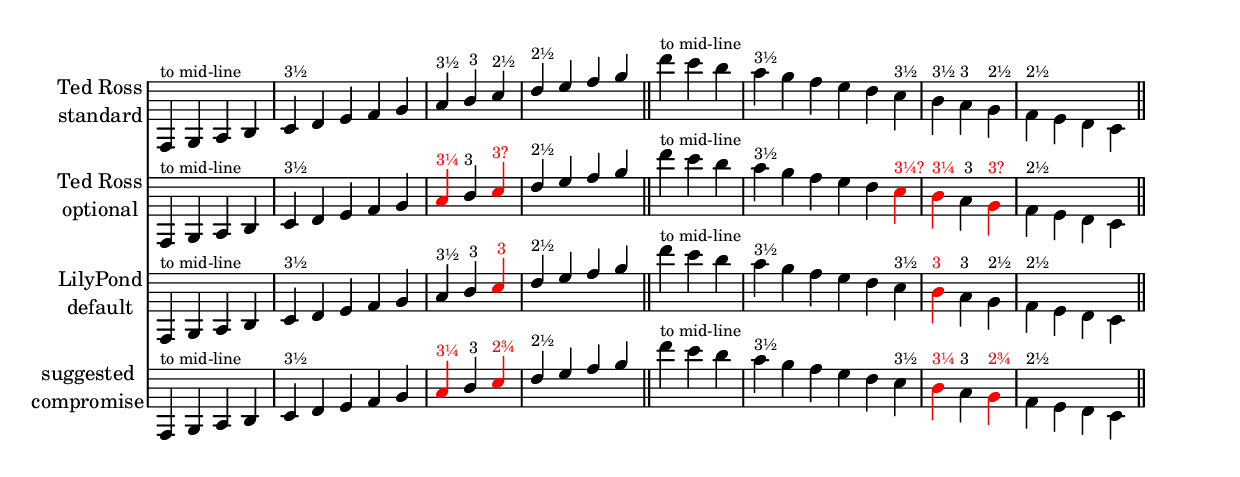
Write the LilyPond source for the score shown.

\version "2.13.18"

#(set-global-staff-size 18)

makeRed = {
  \once \override Staff.TextScript #'color = #red
  \once \override Staff.NoteHead #'color = #red
  \once \override Staff.Stem #'color = #red
}

\layout {
  \context {
    \Score
    \override TimeSignature #'stencil = ##f
    \override Clef #'stencil = ##f
    \override TextScript #'font-size = #-2
  }
}

global = {
  \stemUp
  \time 4/4 s4*4
  \time 5/4 s4*5
  \time 3/4 s4*3
  \time 4/4 s4*4 \bar "||"

  \stemDown
  \time 3/4 s4*3
  \time 6/4 s4*6
  \time 3/4 s4*3
  \time 4/4 s4*4 \bar "||"
}

standard = \relative f {
  f4^"to mid-line" g a b
  c^"3½" d e f g
  a^"3½" b^" 3" \once \override Stem #'length = #5 c^"2½"
  d^"2½" e f g

  d'^"to mid-line" c b
  a^"3½" g f e d \once \override Stem #'length = #7 c^"3½"
  \once \override Stem #'length = #7 b^"3½" a^"3" g^"2½"
  f^"2½" e d c
}

optional = \relative f {
  f4^"to mid-line" g a b
  c^"3½" d e f g
  \once \override Staff.Stem #'length = #6.5 \makeRed a^"3¼" b^"3"
    \once \override Staff.Stem #'length = #6 \makeRed c^"3?"
  d^"2½" e f g

  d'^"to mid-line" c b
  a^"3½" g f e d
    \once \override Staff.Stem #'length = #6.5 \makeRed c^"3¼?"
  \once \override Staff.Stem #'length = #6.5 \makeRed b^"3¼" a^" 3"
  \once \override Staff.Stem #'length = #6 \makeRed g^"3?"
  f^"2½" e d c
}

lilyDefault = \relative f {
  f4^"to mid-line" g a b
  c^"3½" d e f g
  a^"3½" b^" 3" \makeRed c^" 3"
  d^"2½" e f g

  d'^"to mid-line" c b
  a^"3½" g f e d c^"3½"
  \makeRed b^"3" a^"3" g^"2½"
  f^"2½" e d c
}

compromise = \relative f {
  f4^"to mid-line" g a b
  c^"3½" d e f g
  \once \override Staff.Stem #'length = #6.5 \makeRed a^"3¼" b^" 3"
    \once \override Staff.Stem #'length = #5.5 \makeRed c^"2¾"
  d^"2½" e f g

  d'^"to mid-line" c b
  a^"3½" g f e d c^"3½"
  \once \override Staff.Stem #'length = #6.5 \makeRed b^"3¼" a^"3"
    \once \override Staff.Stem #'length = #5.5 \makeRed g^"2¾"
  f^"2½" e d c
}

<<
  \new Staff {
    \set Staff.instrumentName =
      \markup \center-column { "Ted Ross" "standard" }
    \new Voice << \global \standard >>
  }
  \new Staff {
    \set Staff.instrumentName =
      \markup \center-column { "Ted Ross" "optional" }
    \new Voice << \global \optional >>
  }
  \new Staff {
    \set Staff.instrumentName =
      \markup \center-column { "LilyPond" "default" }
    \new Voice << \global \lilyDefault >>
  }
  \new Staff {
    \set Staff.instrumentName =
      \markup \center-column { "suggested" "compromise" }
    \new Voice << \global \compromise >>
  }
>>
